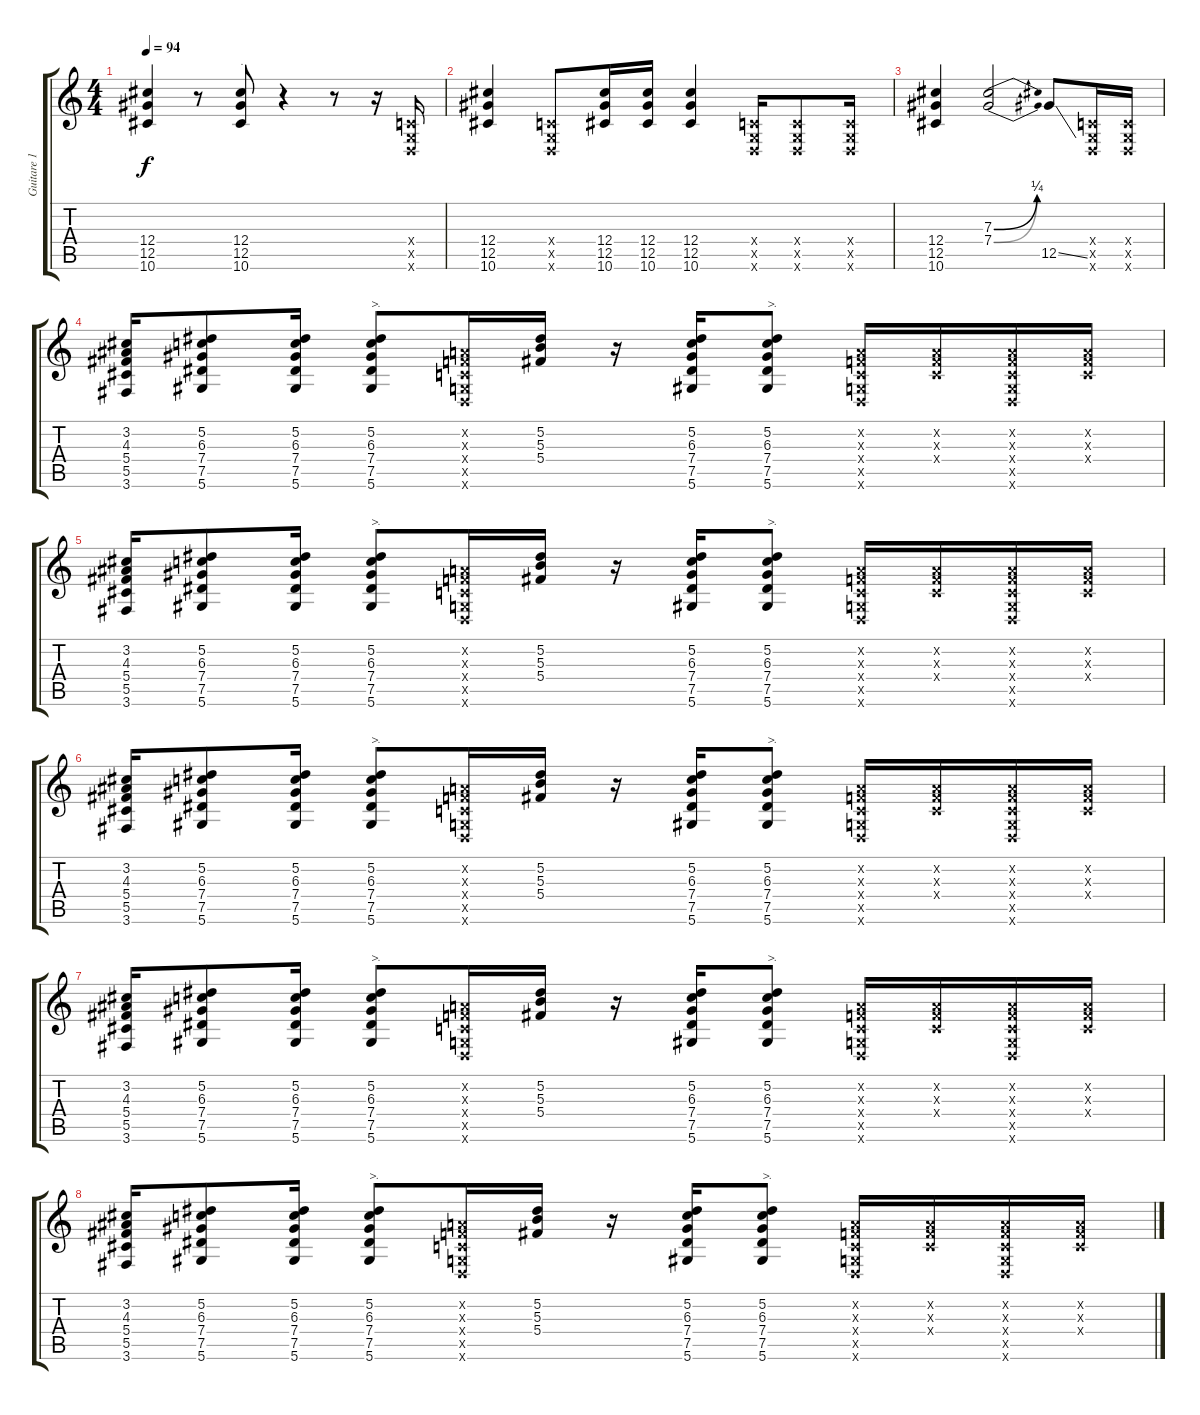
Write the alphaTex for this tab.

\track ("Guitare 1" "Guitare 1") {instrument electricguitarclean}
\staff {score tabs}
\tuning (Eb4 Bb3 Gb3 Db3 Ab2 Eb2) {hide}
\ts (4 4)
\tempo 94
\clef g2
\ks c
(12.4 12.5 10.6).4{dy f} r.8 (12.4 12.5 10.6).8{txt "."} r.4 r.8 r.16 (-1.4{x} -1.5{x} -1.6{x}).16 |
(12.4 12.5 10.6).4 (-1.4{x} -1.5{x} -1.6{x}).8 (12.4 12.5 10.6).16 (12.4 12.5 10.6).16 (12.4 12.5 10.6).4 (-1.4{x} -1.5{x} -1.6{x}).16 (-1.4{x} -1.5{x} -1.6{x}).8 (-1.4{x} -1.5{x} -1.6{x}).16 |
(12.4 12.5 10.6).4 (7.3{be (bend 0 0 60 1)} 7.4{be (bend 0 0 60 1)}).2 12.5{ss}.8 (-1.4{x} -1.5{x} -1.6{x}).16 (-1.4{x} -1.5{x} -1.6{x}).16 |
(3.2 4.3 5.4 5.5 3.6).16 (5.2 6.3 7.4 7.5 5.6).8 (5.2 6.3 7.4 7.5 5.6).16 (5.2 6.3 7.4 7.5 5.6).8{txt ">."} (-1.2{x} -1.3{x} -1.4{x} -1.5{x} -1.6{x}).16 (5.2 5.3 5.4).16 r.16 (5.2 6.3 7.4 7.5 5.6).16 (5.2 6.3 7.4 7.5 5.6).8{txt ">."} (-1.2{x} -1.3{x} -1.4{x} -1.5{x} -1.6{x}).16 (-1.2{x} -1.3{x} -1.4{x}).16 (-1.2{x} -1.3{x} -1.4{x} -1.5{x} -1.6{x}).16 (-1.2{x} -1.3{x} -1.4{x}).16 |
(3.2 4.3 5.4 5.5 3.6).16 (5.2 6.3 7.4 7.5 5.6).8 (5.2 6.3 7.4 7.5 5.6).16 (5.2 6.3 7.4 7.5 5.6).8{txt ">."} (-1.2{x} -1.3{x} -1.4{x} -1.5{x} -1.6{x}).16 (5.2 5.3 5.4).16 r.16 (5.2 6.3 7.4 7.5 5.6).16 (5.2 6.3 7.4 7.5 5.6).8{txt ">."} (-1.2{x} -1.3{x} -1.4{x} -1.5{x} -1.6{x}).16 (-1.2{x} -1.3{x} -1.4{x}).16 (-1.2{x} -1.3{x} -1.4{x} -1.5{x} -1.6{x}).16 (-1.2{x} -1.3{x} -1.4{x}).16 |
(3.2 4.3 5.4 5.5 3.6).16 (5.2 6.3 7.4 7.5 5.6).8 (5.2 6.3 7.4 7.5 5.6).16 (5.2 6.3 7.4 7.5 5.6).8{txt ">."} (-1.2{x} -1.3{x} -1.4{x} -1.5{x} -1.6{x}).16 (5.2 5.3 5.4).16 r.16 (5.2 6.3 7.4 7.5 5.6).16 (5.2 6.3 7.4 7.5 5.6).8{txt ">."} (-1.2{x} -1.3{x} -1.4{x} -1.5{x} -1.6{x}).16 (-1.2{x} -1.3{x} -1.4{x}).16 (-1.2{x} -1.3{x} -1.4{x} -1.5{x} -1.6{x}).16 (-1.2{x} -1.3{x} -1.4{x}).16 |
(3.2 4.3 5.4 5.5 3.6).16 (5.2 6.3 7.4 7.5 5.6).8 (5.2 6.3 7.4 7.5 5.6).16 (5.2 6.3 7.4 7.5 5.6).8{txt ">."} (-1.2{x} -1.3{x} -1.4{x} -1.5{x} -1.6{x}).16 (5.2 5.3 5.4).16 r.16 (5.2 6.3 7.4 7.5 5.6).16 (5.2 6.3 7.4 7.5 5.6).8{txt ">."} (-1.2{x} -1.3{x} -1.4{x} -1.5{x} -1.6{x}).16 (-1.2{x} -1.3{x} -1.4{x}).16 (-1.2{x} -1.3{x} -1.4{x} -1.5{x} -1.6{x}).16 (-1.2{x} -1.3{x} -1.4{x}).16 |
(3.2 4.3 5.4 5.5 3.6).16 (5.2 6.3 7.4 7.5 5.6).8 (5.2 6.3 7.4 7.5 5.6).16 (5.2 6.3 7.4 7.5 5.6).8{txt ">."} (-1.2{x} -1.3{x} -1.4{x} -1.5{x} -1.6{x}).16 (5.2 5.3 5.4).16 r.16 (5.2 6.3 7.4 7.5 5.6).16 (5.2 6.3 7.4 7.5 5.6).8{txt ">."} (-1.2{x} -1.3{x} -1.4{x} -1.5{x} -1.6{x}).16 (-1.2{x} -1.3{x} -1.4{x}).16 (-1.2{x} -1.3{x} -1.4{x} -1.5{x} -1.6{x}).16 (-1.2{x} -1.3{x} -1.4{x}).16
